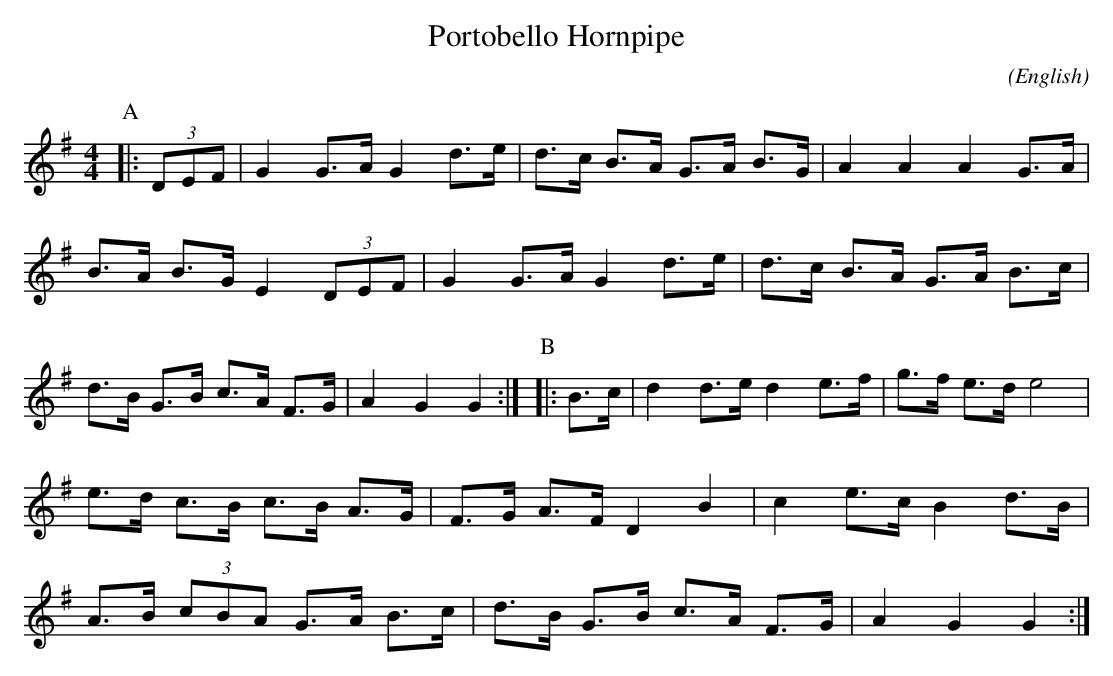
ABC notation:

X:1
T:Portobello Hornpipe
M:4/4
C:
O:English
L:1/8
K:G
P:A
|:\
(3DEF|G2 G>A G2 d>e|d>c B>A   G>A B>G|A2  A2  A2  G>A|B>A B>G E2 \
(3DEF|G2 G>A G2 d>e|d>c B>A   G>A B>c|d>B G>B c>A F>G|A2  G2  G2:|\
P:B
|:B>c|d2 d>e d2 e>f|g>f e>d   e4|e>d c>B c>B A>G|F>G A>F D2 \
B2|c2 e>c B2 d>B|A>B (3cBA G>A B>c|d>B G>B c>A F>G|A2  G2  G2:|
